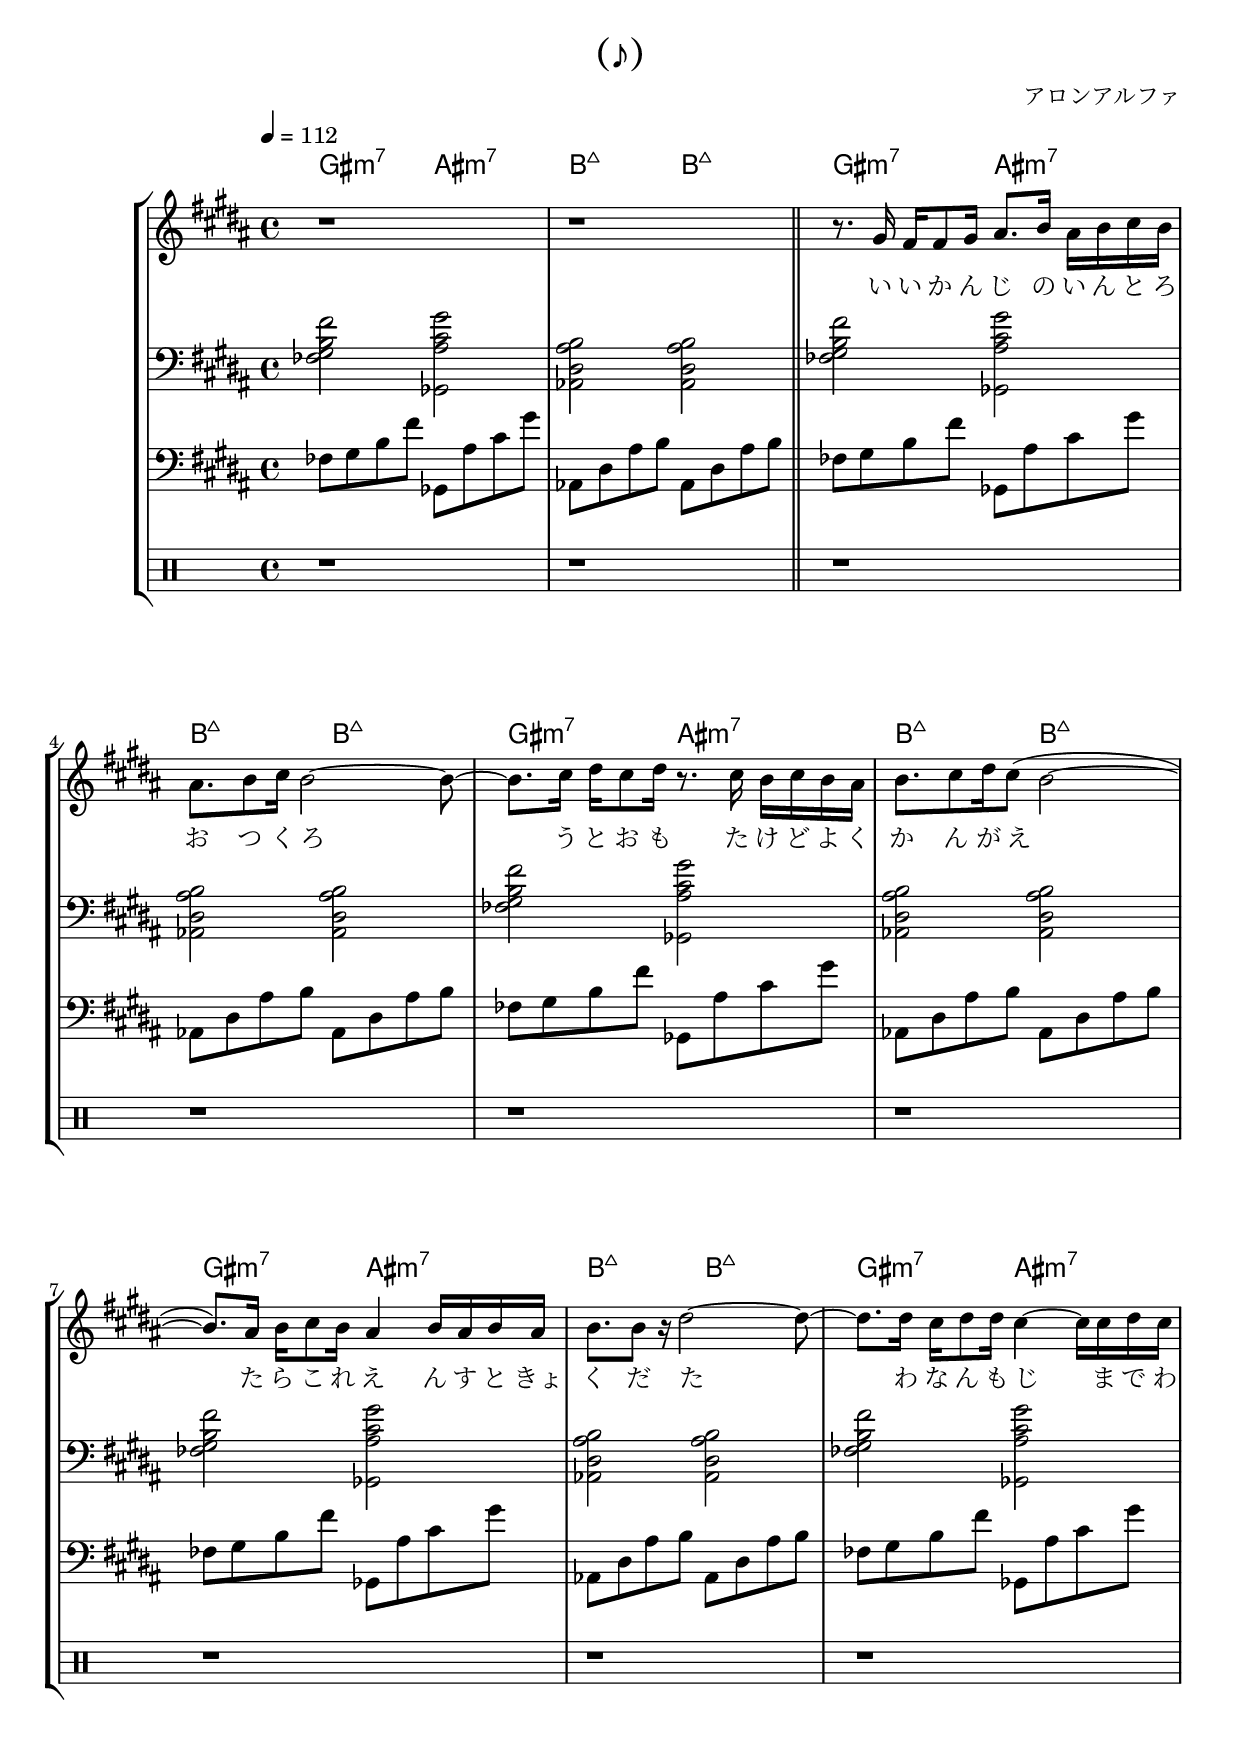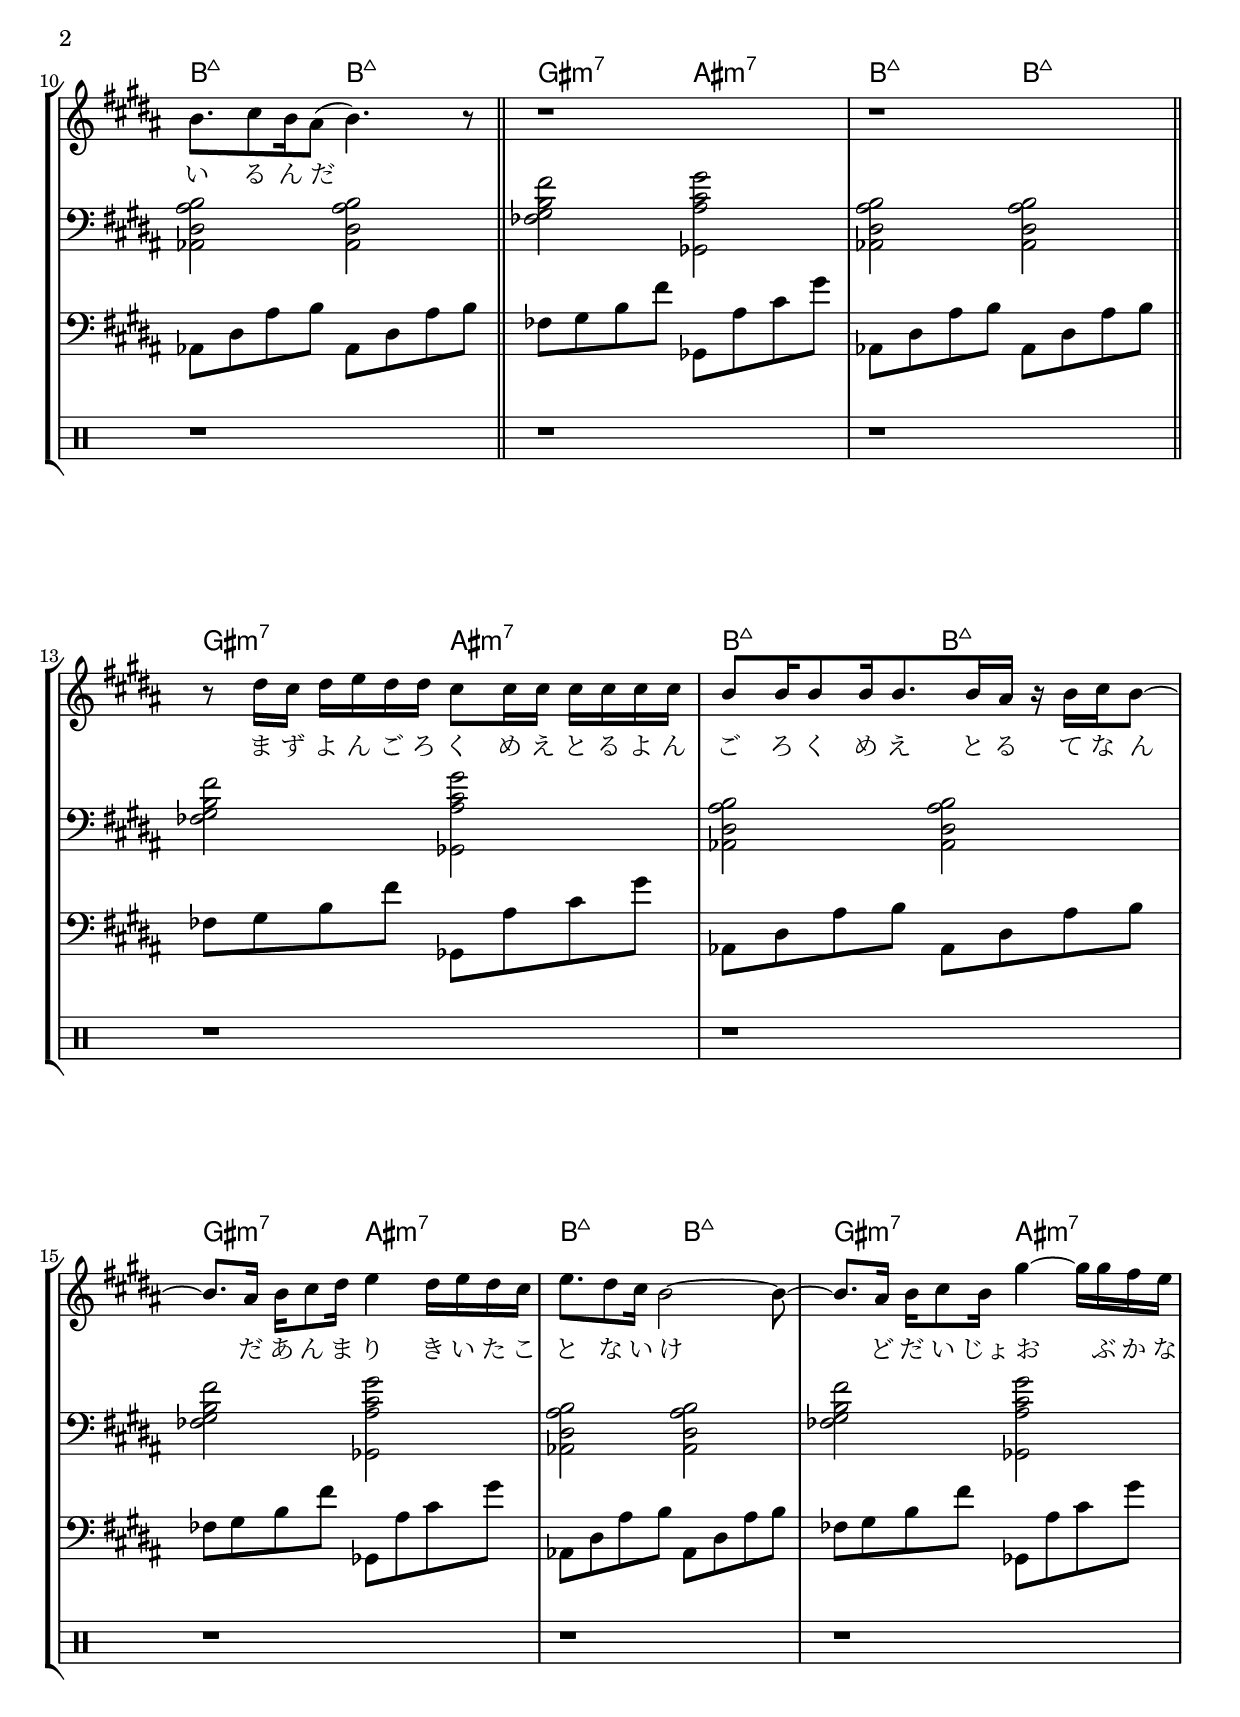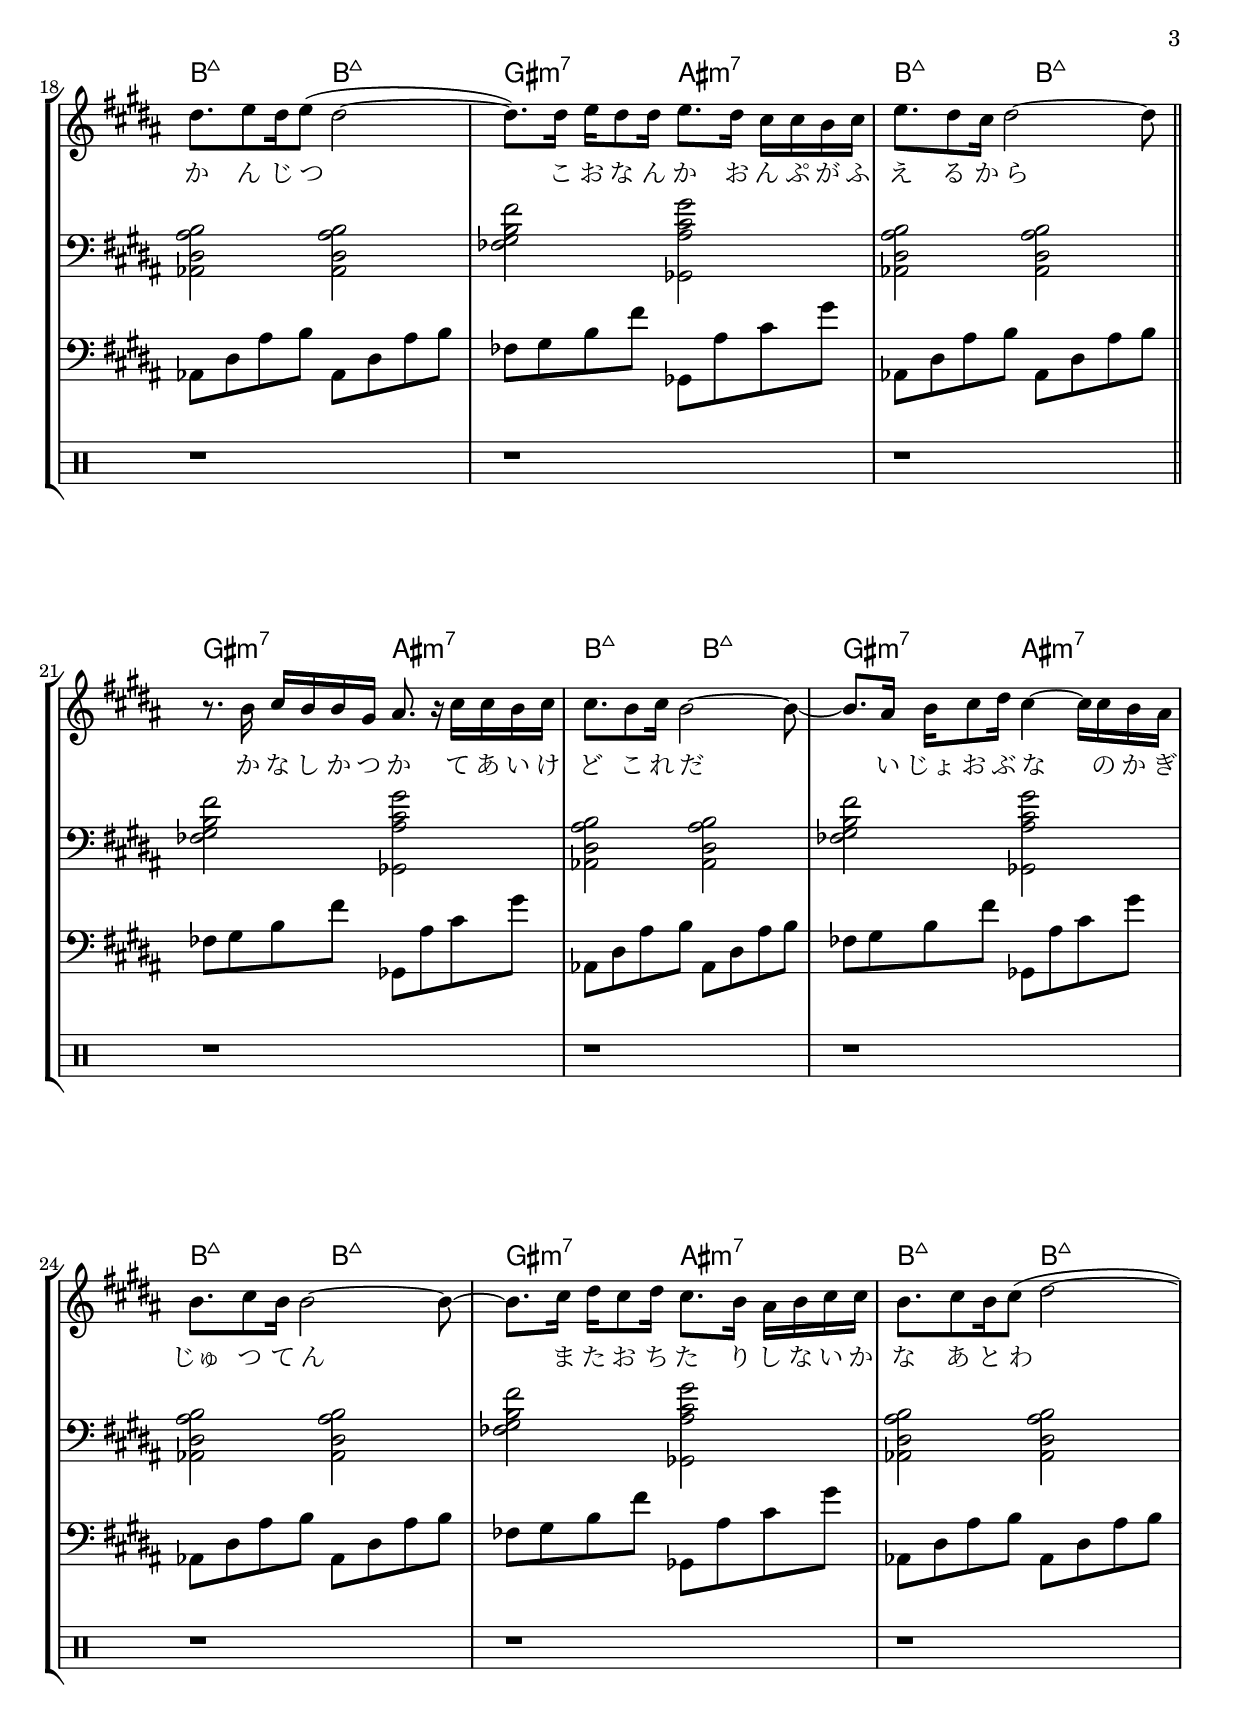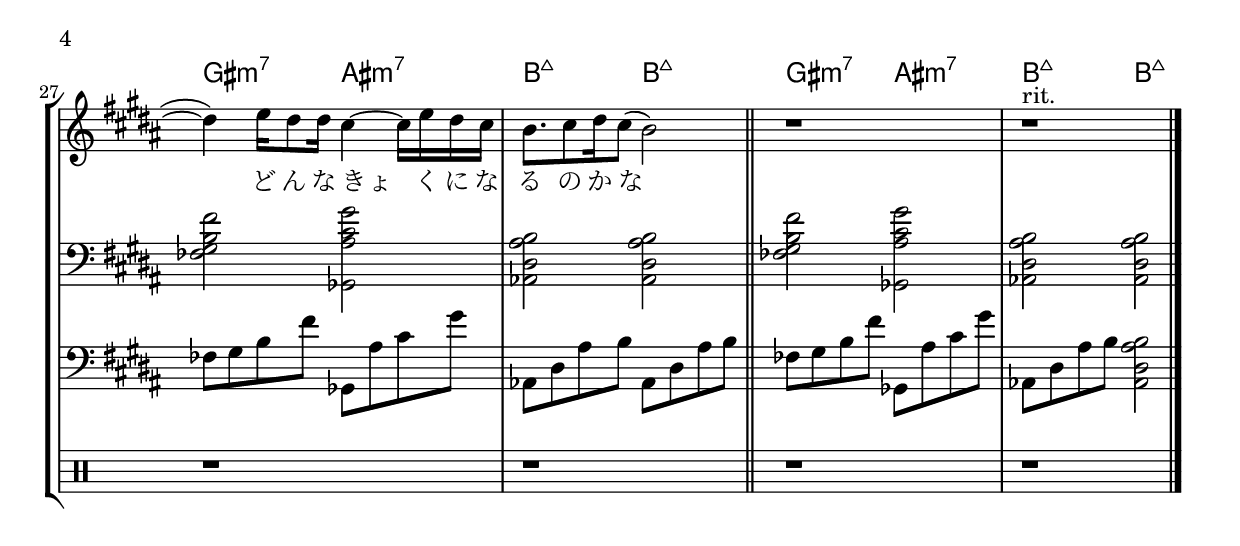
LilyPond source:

\version "2.12.1"

\header {
	title = \markup {（♪）}
	composer = \markup \center-column {アロンアルファ}
}

harmony = \chordmode {
	gis2:min7 ais:m7 b:maj7 b:maj7 

	gis:min7 ais:m7 b:maj7 b:maj7 gis:min7 ais:m7 b:maj7 b:maj7 gis:min7 ais:m7 b:maj7 b:maj7 gis:min7 ais:m7 b:maj7 b:maj7 

	gis:min7 ais:m7 b:maj7 b:maj7 

	gis:min7 ais:m7 b:maj7 b:maj7 gis:min7 ais:m7 b:maj7 b:maj7 gis:min7 ais:m7 b:maj7 b:maj7 gis:min7 ais:m7 b:maj7 b:maj7 

	gis:min7 ais:m7 b:maj7 b:maj7 gis:min7 ais:m7 b:maj7 b:maj7 gis:min7 ais:m7 b:maj7 b:maj7 gis:min7 ais:m7 b:maj7 b:maj7 

	gis:min7 ais:m7 b:maj7 b:maj7 
}

melody = {
	\key b \major
	\tempo 4 = 112
	r1 | r1   
	\set Staff.midiInstrument = #"Electric Piano 1"
	r8. gis'16  fis'16  fis'8  gis'16  ais'8.  b'16  ais'16  b'16  cis''16  b'16 
	ais'8.  b'8  cis''16  b'2~b'8~ 
	b'8.  cis''16  dis''16  cis''8  dis''16  r8.  cis''16  b'16  cis''16  b'16  ais'16 
	b'8.  cis''8  dis''16  cis''8  (b'2~ 
	b'8.)  ais'16  b'16  cis''8  b'16  ais'4  b'16  ais'16  b'16  ais'16 
	b'8.  b'8  r16  dis''2~dis''8~ 
	dis''8.  dis''16  cis''16  dis''8  dis''16  cis''4~cis''16  cis''16  dis''16  cis''16 
	b'8.  cis''8  b'16  ais'8  (b'4.)  	r8 	r1 | r1   
	\set Staff.midiInstrument = #"Electric Piano 1"
	r8 dis''16  cis''16  dis''16  e''16  dis''16  dis''16  cis''8  cis''16  cis''16  cis''16  cis''16  cis''16  cis''16 
	b'8  b'16  b'8  b'16  b'8.  b'16  ais'16  r16  b'16  cis''16  b'8~ 
	b'8.  ais'16  b'16  cis''8  dis''16  e''4  dis''16  e''16  dis''16  cis''16 
	e''8.  dis''8  cis''16  b'2~b'8~ 
	b'8.  ais'16  b'16  cis''8  b'16  gis''4~gis''16  gis''16  fis''16  e''16 
	dis''8.  e''8  dis''16  e''8  (dis''2~ 
	dis''8.)  dis''16  e''16  dis''8  dis''16  e''8.  dis''16  cis''16  cis''16  b'16  cis''16 
	e''8.  dis''8  cis''16  dis''2~dis''8
	\set Staff.midiInstrument = #"Electric Piano 1"
	r8. b'16  cis''16  b'16  b'16  gis'16  ais'8.  r16  cis''16  cis''16  b'16  cis''16 
	cis''8.  b'8  cis''16  b'2~b'8~ 
	b'8.  ais'16  b'16  cis''8  dis''16  cis''4~cis''16  cis''16  b'16  ais'16 
	b'8.  cis''8  b'16  b'2~b'8~ 
	b'8.  cis''16  dis''16  cis''8  dis''16  cis''8.  b'16  ais'16  b'16  cis''16  cis''16 
	b'8.  cis''8  b'16  cis''8  (dis''2~ 
	dis''4)  e''16  dis''8  dis''16  cis''4~cis''16  e''16  dis''16  cis''16 
	b'8.  cis''8  dis''16  cis''8  (b'2)
	r1 | r1^"rit." \bar "|."
}

words = \lyricmode {
	
	い  い  か  ん  じ  の  い  ん  と  ろ  お  つ  く  ろ  う  と  お  も  た  け  ど  よ  く  か  ん  が  え  た  ら  こ  れ  え  ん  す  と  きょ  く  だ  た  わ  な  ん  も  じ  ま  で  わ  い  る  ん  だ  
	
	ま  ず  よ  ん  ご  ろ  く  め  え  と  る  よ  ん  ご  ろ  く  め  え  と  る  て  な  ん  だ  あ  ん  ま  り  き  い  た  こ  と  な  い  け  ど  だ  い  じょ  お  ぶ  か  な  か  ん  じ  つ  こ  お  な  ん  か  お  ん  ぷ  が  ふ  え  る  か  ら  
	か  な  し  か  つ  か  て  あ  い  け  ど  こ  れ  だ  い  じょ  お  ぶ  な  の  か  ぎ  じゅ  つ  て  ん  ま  た  お  ち  た  り  し  な  い  か  な  あ  と  わ  ど  ん  な  きょ  く  に  な  る  の  か  な  
	
}

tempochange = {
	\tempo 4 = 112
	r1 | r1 \bar "||"
	\tempo 4 = 112
	r1 | r1 | r1 | r1 | r1 | r1 | r1 | r1 \bar "||"
	\tempo 4 = 112
	r1 | r1 \bar "||"
	\tempo 4 = 112
	r1 | r1 | r1 | r1 | r1 | r1 | r1 | r1 \bar "||"
	\tempo 4 = 112
	r1 | r1 | r1 | r1 | r1 | r1 | r1 | r1 \bar "||"
	\tempo 4 = 112
	r1 | \tempo 4 = 84 r2 \tempo 4 = 74 r2 \bar "|."
}

mainacc = {
	\clef bass
	\set Staff.midiInstrument = #"Electric Guitar (muted)"
	\key b \major
	\tempo 4 = 112
	<fes gis b fis'>2
	<ges, ais cis' gis'>2
	<as, dis ais b>2
	<as, dis ais b>2
	\bar "||"

	\set Staff.midiInstrument = #"Electric Guitar (muted)"
	<fes gis b fis'>2
	<ges, ais cis' gis'>2
	<as, dis ais b>2
	<as, dis ais b>2
	<fes gis b fis'>2
	<ges, ais cis' gis'>2
	<as, dis ais b>2
	<as, dis ais b>2
	<fes gis b fis'>2
	<ges, ais cis' gis'>2
	<as, dis ais b>2
	<as, dis ais b>2
	<fes gis b fis'>2
	<ges, ais cis' gis'>2
	<as, dis ais b>2
	<as, dis ais b>2
	\bar "||"

	\set Staff.midiInstrument = #"Electric Guitar (muted)"
	<fes gis b fis'>2
	<ges, ais cis' gis'>2
	<as, dis ais b>2
	<as, dis ais b>2
	\bar "||"

	\set Staff.midiInstrument = #"Electric Guitar (muted)"
	<fes gis b fis'>2
	<ges, ais cis' gis'>2
	<as, dis ais b>2
	<as, dis ais b>2
	<fes gis b fis'>2
	<ges, ais cis' gis'>2
	<as, dis ais b>2
	<as, dis ais b>2
	<fes gis b fis'>2
	<ges, ais cis' gis'>2
	<as, dis ais b>2
	<as, dis ais b>2
	<fes gis b fis'>2
	<ges, ais cis' gis'>2
	<as, dis ais b>2
	<as, dis ais b>2
	\bar "||"

	\set Staff.midiInstrument = #"Electric Guitar (muted)"
	<fes gis b fis'>2
	<ges, ais cis' gis'>2
	<as, dis ais b>2
	<as, dis ais b>2
	<fes gis b fis'>2
	<ges, ais cis' gis'>2
	<as, dis ais b>2
	<as, dis ais b>2
	<fes gis b fis'>2
	<ges, ais cis' gis'>2
	<as, dis ais b>2
	<as, dis ais b>2
	<fes gis b fis'>2
	<ges, ais cis' gis'>2
	<as, dis ais b>2
	<as, dis ais b>2
	\bar "||"

	\set Staff.midiInstrument = #"Electric Guitar (muted)"
	<fes gis b fis'>2
	<ges, ais cis' gis'>2
	<as, dis ais b>2
	<as, dis ais b>2
	\bar "|."
}

subacc = {
	\clef bass
	\set Staff.midiInstrument = #"Acoustic Bass"
	\key b \major
	\tempo 4 = 112
	fes8 gis8 b8 fis'8
	ges,8 ais8 cis'8 gis'8
	as,8 dis8 ais8 b8
	as,8 dis8 ais8 b8
	\bar "||"

	\set Staff.midiInstrument = #"Acoustic Bass"
	fes8 gis8 b8 fis'8
	ges,8 ais8 cis'8 gis'8
	as,8 dis8 ais8 b8
	as,8 dis8 ais8 b8
	fes8 gis8 b8 fis'8
	ges,8 ais8 cis'8 gis'8
	as,8 dis8 ais8 b8
	as,8 dis8 ais8 b8
	fes8 gis8 b8 fis'8
	ges,8 ais8 cis'8 gis'8
	as,8 dis8 ais8 b8
	as,8 dis8 ais8 b8
	fes8 gis8 b8 fis'8
	ges,8 ais8 cis'8 gis'8
	as,8 dis8 ais8 b8
	as,8 dis8 ais8 b8
	\bar "||"

	\set Staff.midiInstrument = #"Acoustic Bass"
	fes8 gis8 b8 fis'8
	ges,8 ais8 cis'8 gis'8
	as,8 dis8 ais8 b8
	as,8 dis8 ais8 b8
	\bar "||"

	\set Staff.midiInstrument = #"Acoustic Bass"
	fes8 gis8 b8 fis'8
	ges,8 ais8 cis'8 gis'8
	as,8 dis8 ais8 b8
	as,8 dis8 ais8 b8
	fes8 gis8 b8 fis'8
	ges,8 ais8 cis'8 gis'8
	as,8 dis8 ais8 b8
	as,8 dis8 ais8 b8
	fes8 gis8 b8 fis'8
	ges,8 ais8 cis'8 gis'8
	as,8 dis8 ais8 b8
	as,8 dis8 ais8 b8
	fes8 gis8 b8 fis'8
	ges,8 ais8 cis'8 gis'8
	as,8 dis8 ais8 b8
	as,8 dis8 ais8 b8
	\bar "||"

	\set Staff.midiInstrument = #"Acoustic Bass"
	fes8 gis8 b8 fis'8
	ges,8 ais8 cis'8 gis'8
	as,8 dis8 ais8 b8
	as,8 dis8 ais8 b8
	fes8 gis8 b8 fis'8
	ges,8 ais8 cis'8 gis'8
	as,8 dis8 ais8 b8
	as,8 dis8 ais8 b8
	fes8 gis8 b8 fis'8
	ges,8 ais8 cis'8 gis'8
	as,8 dis8 ais8 b8
	as,8 dis8 ais8 b8
	fes8 gis8 b8 fis'8
	ges,8 ais8 cis'8 gis'8
	as,8 dis8 ais8 b8
	as,8 dis8 ais8 b8
	\bar "||"

	\set Staff.midiInstrument = #"Acoustic Bass"
	fes8 gis8 b8 fis'8
	ges,8 ais8 cis'8 gis'8
	as,8 dis8 ais8 b8
	<as, dis ais b>2
	\bar "|."
}

percA = {
	\drummode {
	r1 |r1 \bar "||"
	r1 |r1 |r1 |r1 |r1 |r1 |r1 |r1 \bar "||"
	r1 |r1 \bar "||"
	r1 |r1 |r1 |r1 |r1 |r1 |r1 |r1 \bar "||"
	r1 |r1 |r1 |r1 |r1 |r1 |r1 |r1 \bar "||"
	r1 |r1 \bar "|."
	}
}

percB = {
	\drummode {
	r1 |r1 \bar "||"
	r1 |r1 |r1 |r1 |r1 |r1 |r1 |r1 \bar "||"
	r1 |r1 \bar "||"
	r1 |r1 |r1 |r1 |r1 |r1 |r1 |r1 \bar "||"
	r1 |r1 |r1 |r1 |r1 |r1 |r1 |r1 \bar "||"
	r1 |r1 \bar "|."
	}
}

percC = {
	\drummode {
	r1 |r1 \bar "||"
	r1 |r1 |r1 |r1 |r1 |r1 |r1 |r1 \bar "||"
	r1 |r1 \bar "||"
	r1 |r1 |r1 |r1 |r1 |r1 |r1 |r1 \bar "||"
	r1 |r1 |r1 |r1 |r1 |r1 |r1 |r1 \bar "||"
	r1 |r1 \bar "|."
	}
}

percD = {
	\drummode {
	r1 |r1 \bar "||"
	r1 |r1 |r1 |r1 |r1 |r1 |r1 |r1 \bar "||"
	r1 |r1 \bar "||"
	r1 |r1 |r1 |r1 |r1 |r1 |r1 |r1 \bar "||"
	r1 |r1 |r1 |r1 |r1 |r1 |r1 |r1 \bar "||"
	r1 |r1 \bar "|."
	}
}

percE = {
	\drummode {
	r1 |r1 \bar "||"
	r1 |r1 |r1 |r1 |r1 |r1 |r1 |r1 \bar "||"
	r1 |r1 \bar "||"
	r1 |r1 |r1 |r1 |r1 |r1 |r1 |r1 \bar "||"
	r1 |r1 |r1 |r1 |r1 |r1 |r1 |r1 \bar "||"
	r1 |r1 \bar "|."
	}
}

\score {
	<<
		\new StaffGroup <<
			\new ChordNames {\harmony}
			\new Voice = "melody" {\melody}
			\new Lyrics \lyricsto "melody" \words
			\new Staff = "mainacc" {\mainacc}
			\new Staff = "subacc" {\subacc}
			\new DrumStaff <<
				\new DrumVoice {\percA}
				\new DrumVoice {\percB}
				\new DrumVoice {\percC}
				\new DrumVoice {\percD}
				\new DrumVoice {\percE}
			>>
		>>
	>>
	\layout { }
}
